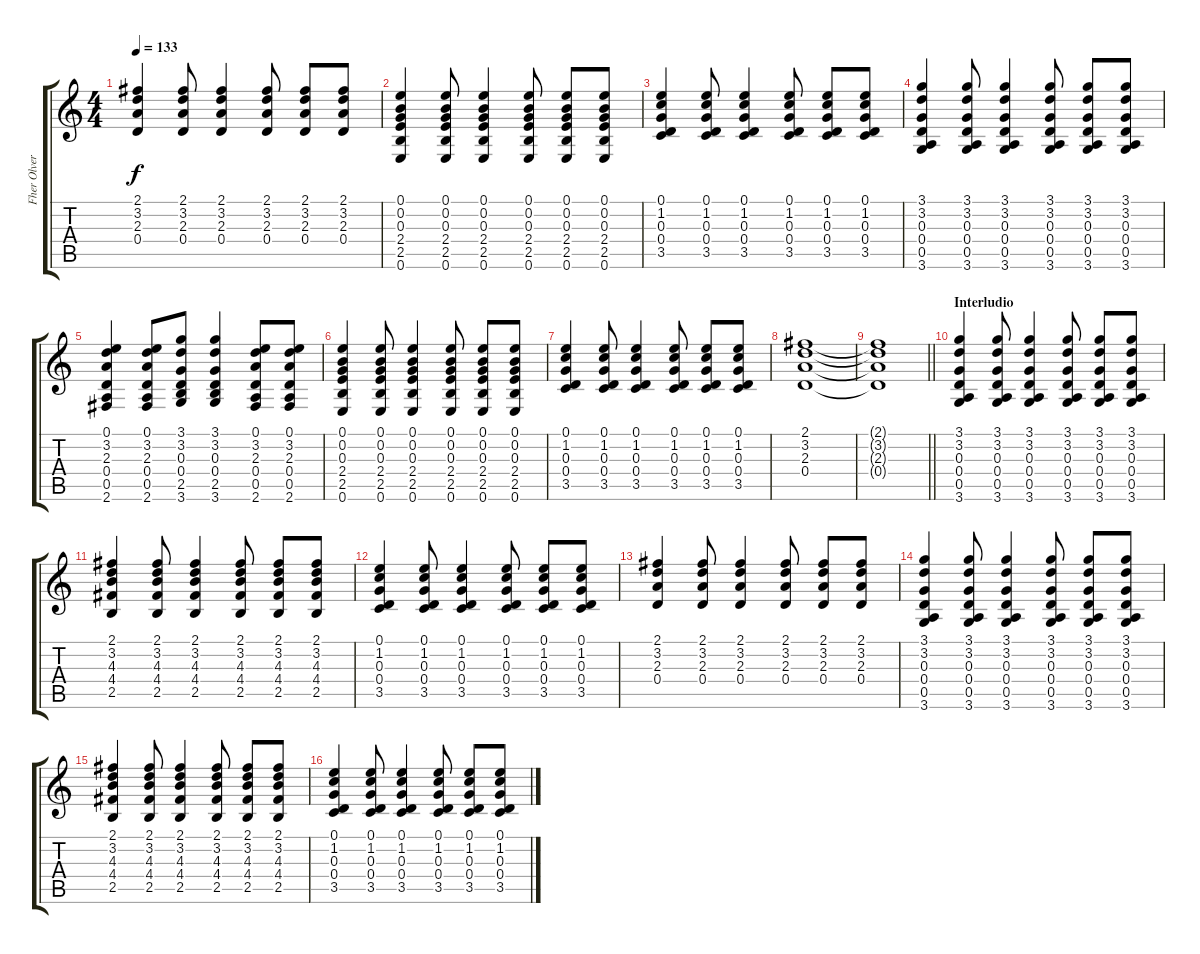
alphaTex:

\track ("Fher Olvera" "Fher Olver") {instrument acousticguitarnylon}
\staff {score tabs}
\tuning (E4 B3 G3 D3 A2 E2) {hide}
\ts (4 4)
\tempo 133
\clef g2
\ks c
(2.1 3.2 2.3 0.4).4{dy f} (2.1 3.2 2.3 0.4).8 (2.1 3.2 2.3 0.4).4 (2.1 3.2 2.3 0.4).8 (2.1 3.2 2.3 0.4).8 (2.1 3.2 2.3 0.4).8 |
(0.1 0.2 0.3 2.4 2.5 0.6).4 (0.1 0.2 0.3 2.4 2.5 0.6).8 (0.1 0.2 0.3 2.4 2.5 0.6).4 (0.1 0.2 0.3 2.4 2.5 0.6).8 (0.1 0.2 0.3 2.4 2.5 0.6).8 (0.1 0.2 0.3 2.4 2.5 0.6).8 |
(0.1 1.2 0.3 0.4 3.5).4 (0.1 1.2 0.3 0.4 3.5).8 (0.1 1.2 0.3 0.4 3.5).4 (0.1 1.2 0.3 0.4 3.5).8 (0.1 1.2 0.3 0.4 3.5).8 (0.1 1.2 0.3 0.4 3.5).8 |
(3.1 3.2 0.3 0.4 0.5 3.6).4 (3.1 3.2 0.3 0.4 0.5 3.6).8 (3.1 3.2 0.3 0.4 0.5 3.6).4 (3.1 3.2 0.3 0.4 0.5 3.6).8 (3.1 3.2 0.3 0.4 0.5 3.6).8 (3.1 3.2 0.3 0.4 0.5 3.6).8 |
(0.1 3.2 2.3 0.4 0.5 2.6).4 (0.1 3.2 2.3 0.4 0.5 2.6).8 (3.1 3.2 0.3 0.4 2.5 3.6).8 (3.1 3.2 0.3 0.4 2.5 3.6).4 (0.1 3.2 2.3 0.4 0.5 2.6).8 (0.1 3.2 2.3 0.4 0.5 2.6).8 |
(0.1 0.2 0.3 2.4 2.5 0.6).4 (0.1 0.2 0.3 2.4 2.5 0.6).8 (0.1 0.2 0.3 2.4 2.5 0.6).4 (0.1 0.2 0.3 2.4 2.5 0.6).8 (0.1 0.2 0.3 2.4 2.5 0.6).8 (0.1 0.2 0.3 2.4 2.5 0.6).8 |
(0.1 1.2 0.3 0.4 3.5).4 (0.1 1.2 0.3 0.4 3.5).8 (0.1 1.2 0.3 0.4 3.5).4 (0.1 1.2 0.3 0.4 3.5).8 (0.1 1.2 0.3 0.4 3.5).8 (0.1 1.2 0.3 0.4 3.5).8 |
(2.1 3.2 2.3 0.4).1 |
\barLineRight lightlight
(2.1{t} 3.2{t} 2.3{t} 0.4{t}).1 |
\section ("" "Interludio")
(3.1 3.2 0.3 0.4 0.5 3.6).4 (3.1 3.2 0.3 0.4 0.5 3.6).8 (3.1 3.2 0.3 0.4 0.5 3.6).4 (3.1 3.2 0.3 0.4 0.5 3.6).8 (3.1 3.2 0.3 0.4 0.5 3.6).8 (3.1 3.2 0.3 0.4 0.5 3.6).8 |
(2.1 3.2 4.3 4.4 2.5).4 (2.1 3.2 4.3 4.4 2.5).8 (2.1 3.2 4.3 4.4 2.5).4 (2.1 3.2 4.3 4.4 2.5).8 (2.1 3.2 4.3 4.4 2.5).8 (2.1 3.2 4.3 4.4 2.5).8 |
(0.1 1.2 0.3 0.4 3.5).4 (0.1 1.2 0.3 0.4 3.5).8 (0.1 1.2 0.3 0.4 3.5).4 (0.1 1.2 0.3 0.4 3.5).8 (0.1 1.2 0.3 0.4 3.5).8 (0.1 1.2 0.3 0.4 3.5).8 |
(2.1 3.2 2.3 0.4).4 (2.1 3.2 2.3 0.4).8 (2.1 3.2 2.3 0.4).4 (2.1 3.2 2.3 0.4).8 (2.1 3.2 2.3 0.4).8 (2.1 3.2 2.3 0.4).8 |
(3.1 3.2 0.3 0.4 0.5 3.6).4 (3.1 3.2 0.3 0.4 0.5 3.6).8 (3.1 3.2 0.3 0.4 0.5 3.6).4 (3.1 3.2 0.3 0.4 0.5 3.6).8 (3.1 3.2 0.3 0.4 0.5 3.6).8 (3.1 3.2 0.3 0.4 0.5 3.6).8 |
(2.1 3.2 4.3 4.4 2.5).4 (2.1 3.2 4.3 4.4 2.5).8 (2.1 3.2 4.3 4.4 2.5).4 (2.1 3.2 4.3 4.4 2.5).8 (2.1 3.2 4.3 4.4 2.5).8 (2.1 3.2 4.3 4.4 2.5).8 |
(0.1 1.2 0.3 0.4 3.5).4 (0.1 1.2 0.3 0.4 3.5).8 (0.1 1.2 0.3 0.4 3.5).4 (0.1 1.2 0.3 0.4 3.5).8 (0.1 1.2 0.3 0.4 3.5).8 (0.1 1.2 0.3 0.4 3.5).8
